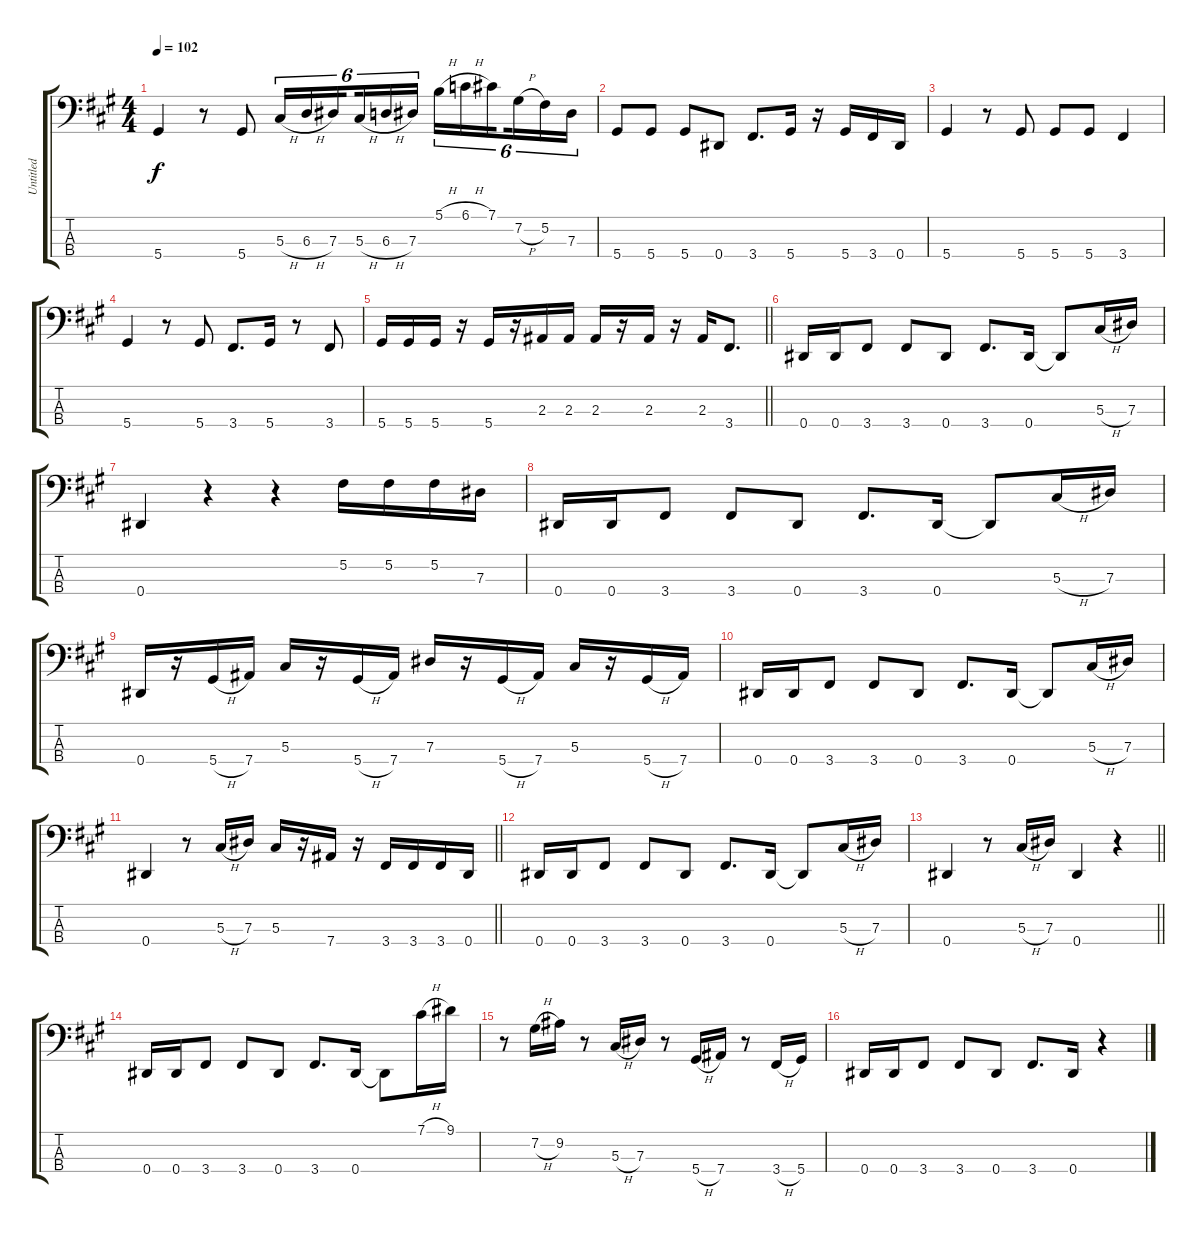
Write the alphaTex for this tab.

\track ("Untitled" "Untitled") {instrument electricbasspick}
\staff {score tabs}
\tuning (Gb2 Db2 Ab1 Eb1) {hide}
\ts (4 4)
\tempo 102
\clef f4
\ks a
5.4.4{dy f} r.8 5.4.8 5.3{h}.16{tu (6 4)} 6.3{h}.16{tu (6 4)} 7.3.16{tu (6 4) beam splitsecondary} 5.3{h}.16{tu (6 4)} 6.3{h}.16{tu (6 4)} 7.3.16{tu (6 4)} 5.1{h}.16{tu (6 4)} 6.1{h}.16{tu (6 4)} 7.1.16{tu (6 4) beam splitsecondary} 7.2{h}.16{tu (6 4)} 5.2.16{tu (6 4)} 7.3.16{tu (6 4)} |
5.4.8 5.4.8 5.4.8 0.4.8 3.4.8{d} 5.4.16 r.16 5.4.16 3.4.16 0.4.16 |
5.4.4 r.8 5.4.8 5.4.8 5.4.8 3.4.4 |
5.4.4 r.8 5.4.8 3.4.8{d} 5.4.16 r.8 3.4.8 |
\barLineRight lightlight
5.4.16 5.4.16 5.4.16 r.16 5.4.16 r.16 2.3.16 2.3.16 2.3.16 r.16 2.3.16 r.16 2.3.16 3.4.8{d} |
0.4.16 0.4.16 3.4.8 3.4.8 0.4.8 3.4.8{d} 0.4.16 0.4{t}.8 5.3{h}.16 7.3.16 |
0.4.4 r.4 r.4 5.2.16 5.2.16 5.2.16 7.3.16 |
0.4.16 0.4.16 3.4.8 3.4.8 0.4.8 3.4.8{d} 0.4.16 0.4{t}.8 5.3{h}.16 7.3.16 |
0.4.16 r.16 5.4{h}.16 7.4.16 5.3.16 r.16 5.4{h}.16 7.4.16 7.3.16 r.16 5.4{h}.16 7.4.16 5.3.16 r.16 5.4{h}.16 7.4.16 |
0.4.16 0.4.16 3.4.8 3.4.8 0.4.8 3.4.8{d} 0.4.16 0.4{t}.8 5.3{h}.16 7.3.16 |
\barLineRight lightlight
0.4.4 r.8 5.3{h}.16 7.3.16 5.3.16 r.16 7.4.16 r.16 3.4.16 3.4.16 3.4.16 0.4.16 |
0.4.16 0.4.16 3.4.8 3.4.8 0.4.8 3.4.8{d} 0.4.16 0.4{t}.8 5.3{h}.16 7.3.16 |
\barLineRight lightlight
0.4.4 r.8 5.3{h}.16 7.3.16 0.4.4 r.4 |
\section ("" " ")
0.4.16 0.4.16 3.4.8 3.4.8 0.4.8 3.4.8{d} 0.4.16 0.4{t}.8 7.1{h}.16 9.1.16 |
r.8 7.2{h}.16 9.2.16 r.8 5.3{h}.16 7.3.16 r.8 5.4{h}.16 7.4.16 r.8 3.4{h}.16 5.4.16 |
0.4.16 0.4.16 3.4.8 3.4.8 0.4.8 3.4.8{d} 0.4.16 r.4
